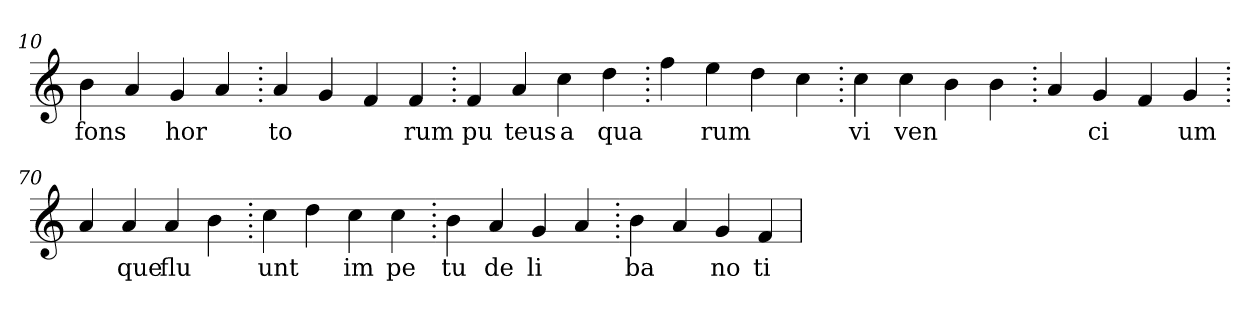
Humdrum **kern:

**kern	**text
*part1	*part1
*staff1	*staff1
*clefG2	*
=10.	=10.
4b	fons
4a	.
4g	hor
4a	.
=20.	=20.
4a	to
4g	.
4f	.
4f	rum
=30.	=30.
4f	pu
4a	teus
4cc	a
4dd	qua
=40.	=40.
4ff	.
4ee	rum
4dd	.
4cc	.
=50.	=50.
4cc	vi
4cc	ven
4b	.
4b	.
=60.	=60.
4a	.
4g	ci
4f	.
4g	um
=70.	=70.
4a	.
4a	que
4a	flu
4b	.
=80.	=80.
4cc	unt
4dd	.
4cc	im
4cc	pe
=90.	=90.
4b	tu
4a	de
4g	li
4a	.
=100.	=100.
4b	ba
4a	.
4g	no
4f	ti
=	=
*-	*-
